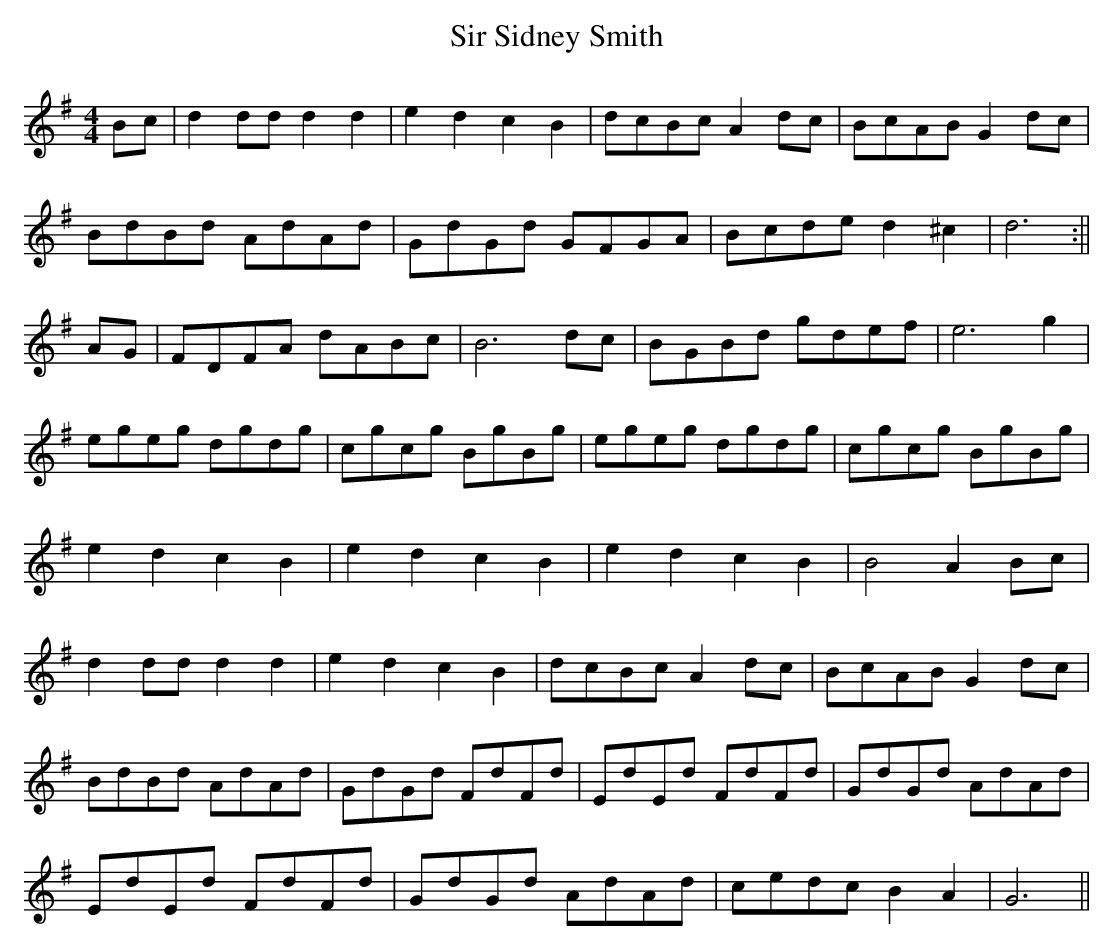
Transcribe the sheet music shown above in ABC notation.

X:1
T:Sir Sidney Smith
M:4/4
L:1/8
K:G
Bc|d2dd d2d2|e2d2 c2B2|dcBc A2dc|BcAB G2dc|
BdBd AdAd|GdGd GFGA|Bcde d2^c2|d6:||
AG|FDFA dABc|B6 dc|BGBd gdef|e6 g2|
egeg dgdg|cgcg BgBg|egeg dgdg|cgcg BgBg|
e2d2 c2 B2|e2d2 c2 B2|e2d2 c2 B2|B4 A2 Bc|
d2dd d2d2|e2d2 c2B2|dcBc A2dc|BcAB G2dc|
BdBd AdAd|GdGd FdFd|EdEd FdFd|GdGd AdAd|
EdEd FdFd|GdGd AdAd|cedc B2A2|G6||
